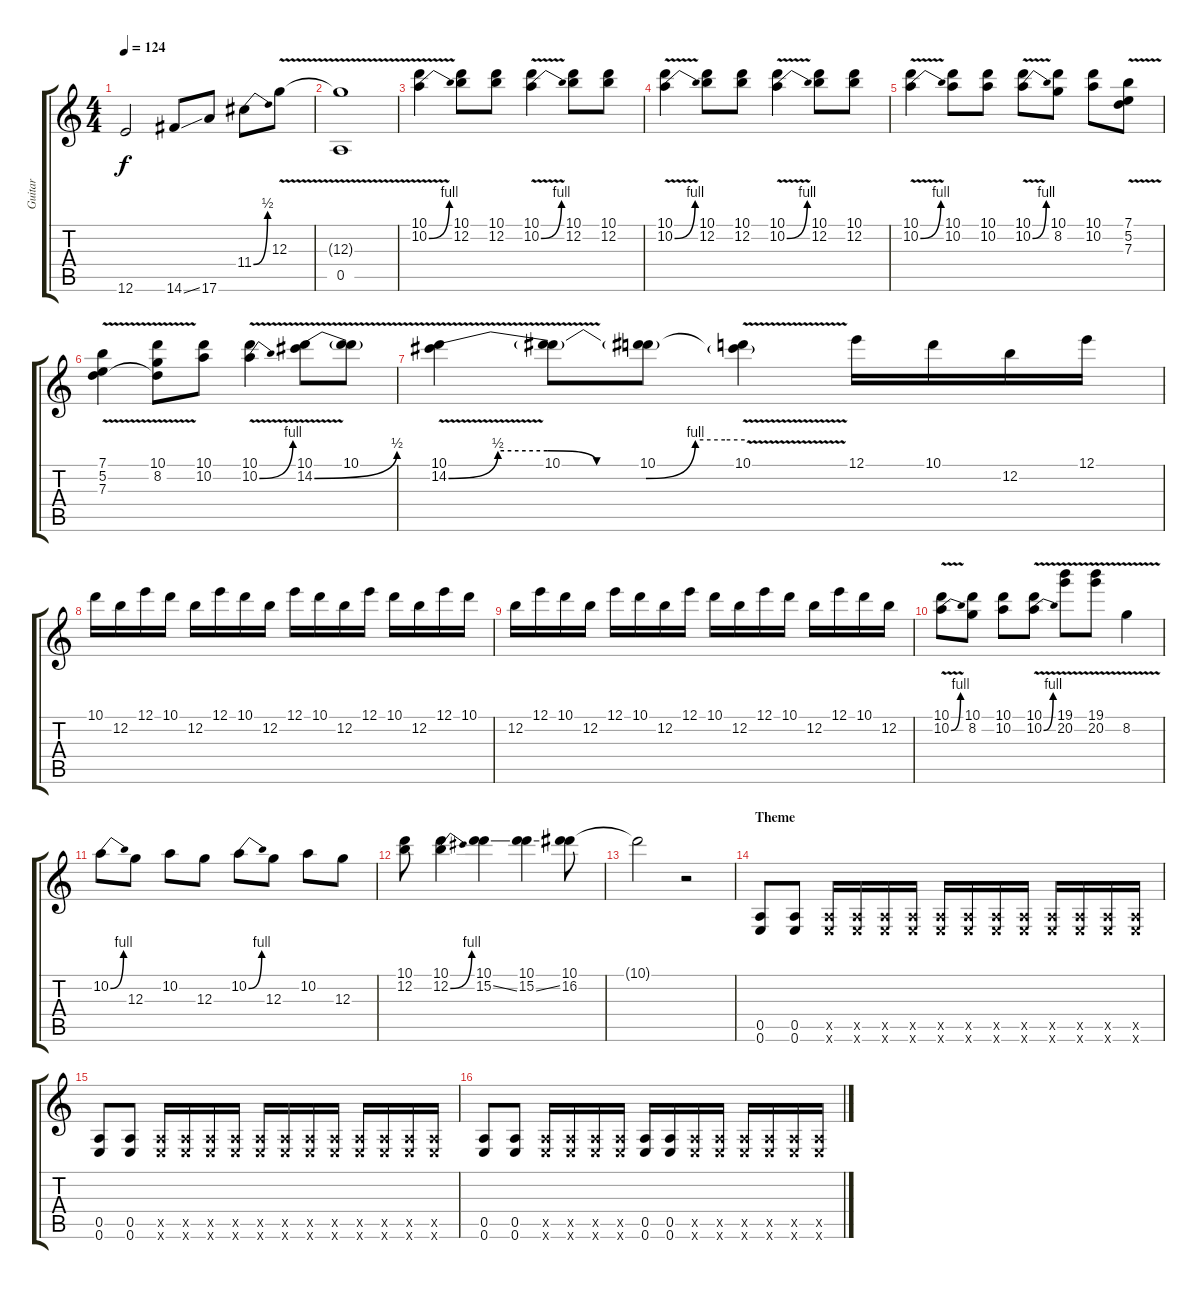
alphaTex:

\track ("Guitar" "Guitar") {instrument distortionguitar}
\staff {score tabs}
\tuning (E4 B3 G3 D3 A2 E2) {hide}
\ts (4 4)
\tempo 124
\clef g2
\ks c
12.6{t}.2{dy f} 14.6{ss}.8 17.6.8 11.4{be (bend 0 0 60 2)}.8 12.3{v}.8 |
(12.3{t} 0.5).1 |
(10.1{v} 10.2{be (bend 0 0 60 4) v}).4 (10.1 12.2).8 (10.1 12.2).8 (10.1{v} 10.2{be (bend 0 0 60 4) v}).4 (10.1 12.2).8 (10.1 12.2).8 |
(10.1{v} 10.2{be (bend 0 0 60 4) v}).4 (10.1 12.2).8 (10.1 12.2).8 (10.1{v} 10.2{be (bend 0 0 60 4) v}).4 (10.1 12.2).8 (10.1 12.2).8 |
(10.1{v} 10.2{be (bend 0 0 60 4) v}).4 (10.1 10.2).8 (10.1 10.2).8 (10.1{v} 10.2{be (bend 0 0 60 4) v}).8 (10.1 8.2).8 (10.1 10.2).8 (7.1{v} 5.2{v} 7.3{v}).8 |
(7.1{v} 5.2{v} 7.3{v}).4 (10.1 8.2 7.3{t}).8 (10.1 10.2).8 (10.1{v} 10.2{be (bend 0 0 60 4) v}).4 (10.1{v} 14.2{be (bend 0 0 60 2) v}).8 (10.1 14.2{t}).8 |
(10.1{v} 14.2{be (custom 0 0 10 2 20 2 30 0 40 0 50 4 56 4 60 4) v}).4 (10.1 14.2{t}).8 (10.1 14.2{t}).8 (10.1{v} 14.2{v t}).4 12.1.16 10.1.16 12.2.16 12.1.16 |
10.1.16 12.2.16 12.1.16 10.1.16 12.2.16 12.1.16 10.1.16 12.2.16 12.1.16 10.1.16 12.2.16 12.1.16 10.1.16 12.2.16 12.1.16 10.1.16 |
12.2.16 12.1.16 10.1.16 12.2.16 12.1.16 10.1.16 12.2.16 12.1.16 10.1.16 12.2.16 12.1.16 10.1.16 12.2.16 12.1.16 10.1.16 12.2.16 |
(10.1{v} 10.2{be (bend 0 0 60 4) v}).8 (10.1 8.2).8 (10.1 10.2).8 (10.1{v} 10.2{be (bend 0 0 60 4) v}).8 (19.1{v} 20.2{v}).8 (19.1{v} 20.2{v}).8 8.2{v}.4 |
10.2{be (bend 0 0 60 4)}.8 12.3.8 10.2.8 12.3.8 10.2{be (bend 0 0 60 4)}.8 12.3.8 10.2.8 12.3.8 |
(10.1 12.2).8 (10.1 12.2{be (bend 0 0 60 4)}).4 (10.1 15.2{ss}).4 (10.1 15.2{ss}).4 (10.1 16.2).8 |
10.1{t}.2 r.2 |
\section ("" "Theme")
(0.5 0.6).8 (0.5 0.6).8 (0.5{x} 0.6{x}).16 (0.5{x} 0.6{x}).16 (0.5{x} 0.6{x}).16 (0.5{x} 0.6{x}).16 (0.5{x} 0.6{x}).16 (0.5{x} 0.6{x}).16 (0.5{x} 0.6{x}).16 (0.5{x} 0.6{x}).16 (0.5{x} 0.6{x}).16 (0.5{x} 0.6{x}).16 (0.5{x} 0.6{x}).16 (0.5{x} 0.6{x}).16 |
(0.5 0.6).8 (0.5 0.6).8 (0.5{x} 0.6{x}).16 (0.5{x} 0.6{x}).16 (0.5{x} 0.6{x}).16 (0.5{x} 0.6{x}).16 (0.5{x} 0.6{x}).16 (0.5{x} 0.6{x}).16 (0.5{x} 0.6{x}).16 (0.5{x} 0.6{x}).16 (0.5{x} 0.6{x}).16 (0.5{x} 0.6{x}).16 (0.5{x} 0.6{x}).16 (0.5{x} 0.6{x}).16 |
(0.5 0.6).8 (0.5 0.6).8 (0.5{x} 0.6{x}).16 (0.5{x} 0.6{x}).16 (0.5{x} 0.6{x}).16 (0.5{x} 0.6{x}).16 (0.5 0.6).16 (0.5 0.6).16 (0.5{x} 0.6{x}).16 (0.5{x} 0.6{x}).16 (0.5{x} 0.6{x}).16 (0.5{x} 0.6{x}).16 (0.5{x} 0.6{x}).16 (0.5{x} 0.6{x}).16
